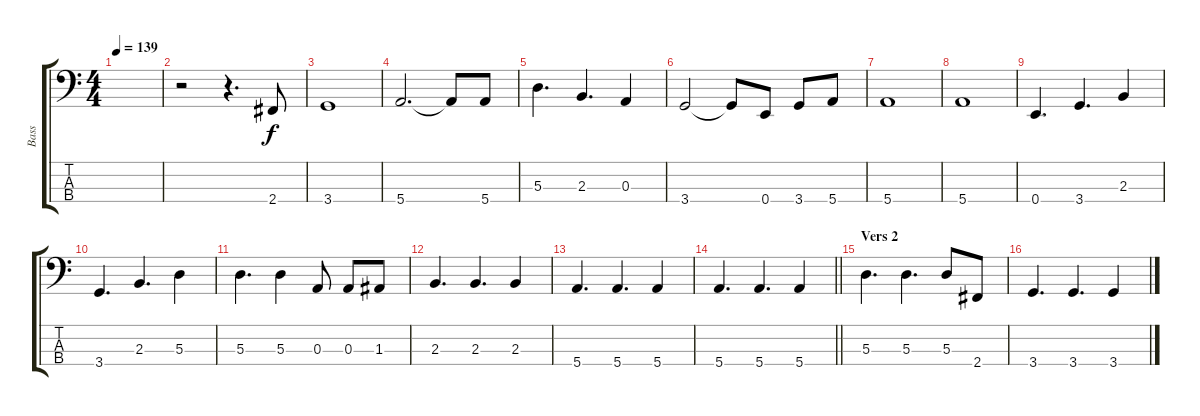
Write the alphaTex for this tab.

\track ("Bass" "Bass") {instrument electricbassfinger}
\staff {score tabs}
\tuning (G2 D2 A1 E1) {hide}
\ts (4 4)
\tempo 139
\clef f4
\ks c
|
r.2 r.4{d} 2.4.8 |
3.4.1 |
5.4.2{d} 5.4{t}.8 5.4.8 |
5.3.4{d} 2.3.4{d} 0.3.4 |
3.4.2 3.4{t}.8 0.4.8 3.4.8 5.4.8 |
5.4.1 |
5.4.1 |
0.4.4{d} 3.4.4{d} 2.3.4 |
3.4.4{d} 2.3.4{d} 5.3.4 |
5.3.4{d} 5.3.4 0.3.8 0.3.8 1.3.8 |
2.3.4{d} 2.3.4{d} 2.3.4 |
5.4.4{d} 5.4.4{d} 5.4.4 |
\barLineRight lightlight
5.4.4{d} 5.4.4{d} 5.4.4 |
\section ("" "Vers 2")
5.3.4{d} 5.3.4{d} 5.3.8 2.4.8 |
3.4.4{d} 3.4.4{d} 3.4.4
